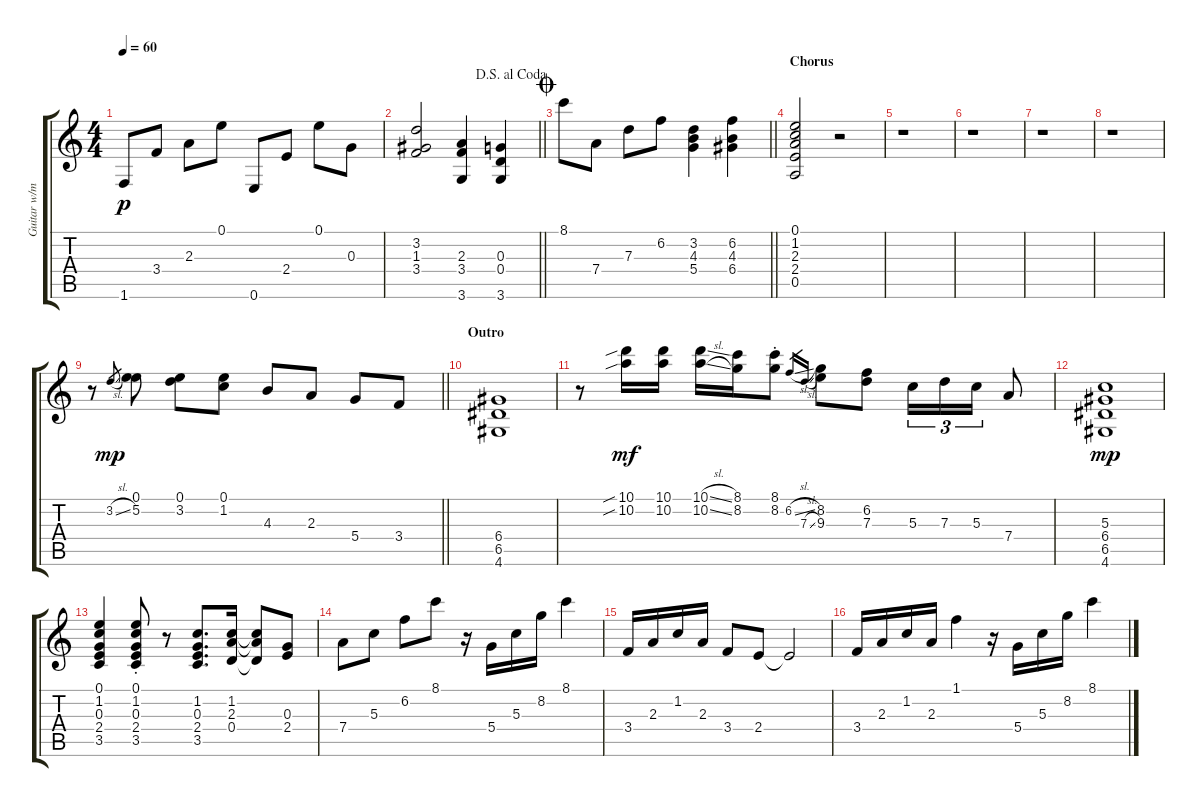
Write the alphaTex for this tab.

\track ("Guitar w/mild dist." "Guitar w/m") {instrument electricguitarjazz}
\staff {score tabs}
\tuning (E4 B3 G3 D3 A2 E2) {hide}
\ts (4 4)
\tempo 60
\clef g2
\ks c
1.6.8{dy p} 3.4.8 2.3.8 0.1.8 0.6.8 2.4.8 0.1.8 0.3.8 |
\jump dalsegnoalcoda
\barLineRight lightlight
(3.2 1.3 3.4).2 (2.3 3.4 3.6).4 (0.3 0.4 3.6).4 |
\jump coda
\barLineRight lightlight
8.1.8 7.4.8 7.3.8 6.2.8 (3.2 4.3 5.4).4 (6.2 4.3 6.4).4 |
\section ("" "Chorus")
(0.1 1.2 2.3 2.4 0.5).2 r.2 |
r.1 |
r.1 |
r.1 |
r.1 |
\barLineRight lightlight
r.8 3.2{sl}.8{gr dy mp} (0.1 5.2).8 (0.1 3.2).8 (0.1 1.2).8 4.3.8 2.3.8 5.4.8 3.4.8 |
\section ("" "Outro")
(6.4 6.5 4.6).1 |
r.8 (10.1{sib} 10.2{sib}).16{dy mf} (10.1 10.2).16 (10.1{sl} 10.2{sl}).16 (8.1 8.2).16 (8.1{st} 8.2{st}).8 6.2{sl}.16{gr} 7.3{sl}.16{gr} (8.2 9.3).8 (6.2 7.3).8 5.3.16{tu (3 2)} 7.3.16{tu (3 2)} 5.3.16{tu (3 2)} 7.4.8 |
(5.3 6.4 6.5 4.6).1{dy mp} |
(0.1 1.2 0.3 2.4 3.5).4 (0.1{st} 1.2{st} 0.3{st} 2.4{st} 3.5{st}).8 r.8 (1.2 0.3 2.4 3.5).8{d} (1.2 2.3 0.4).16 (1.2{t} 2.3{t} 0.4{t}).8 (0.3 2.4).8 |
7.4.8 5.3.8 6.2.8 8.1.8 r.16 5.4.16 5.3.16 8.2.16 8.1.4 |
3.4.16 2.3.16 1.2.16 2.3.16 3.4.8 2.4.8 2.4{t}.2 |
3.4.16 2.3.16 1.2.16 2.3.16 1.1.4 r.16 5.4.16 5.3.16 8.2.16 8.1.4
